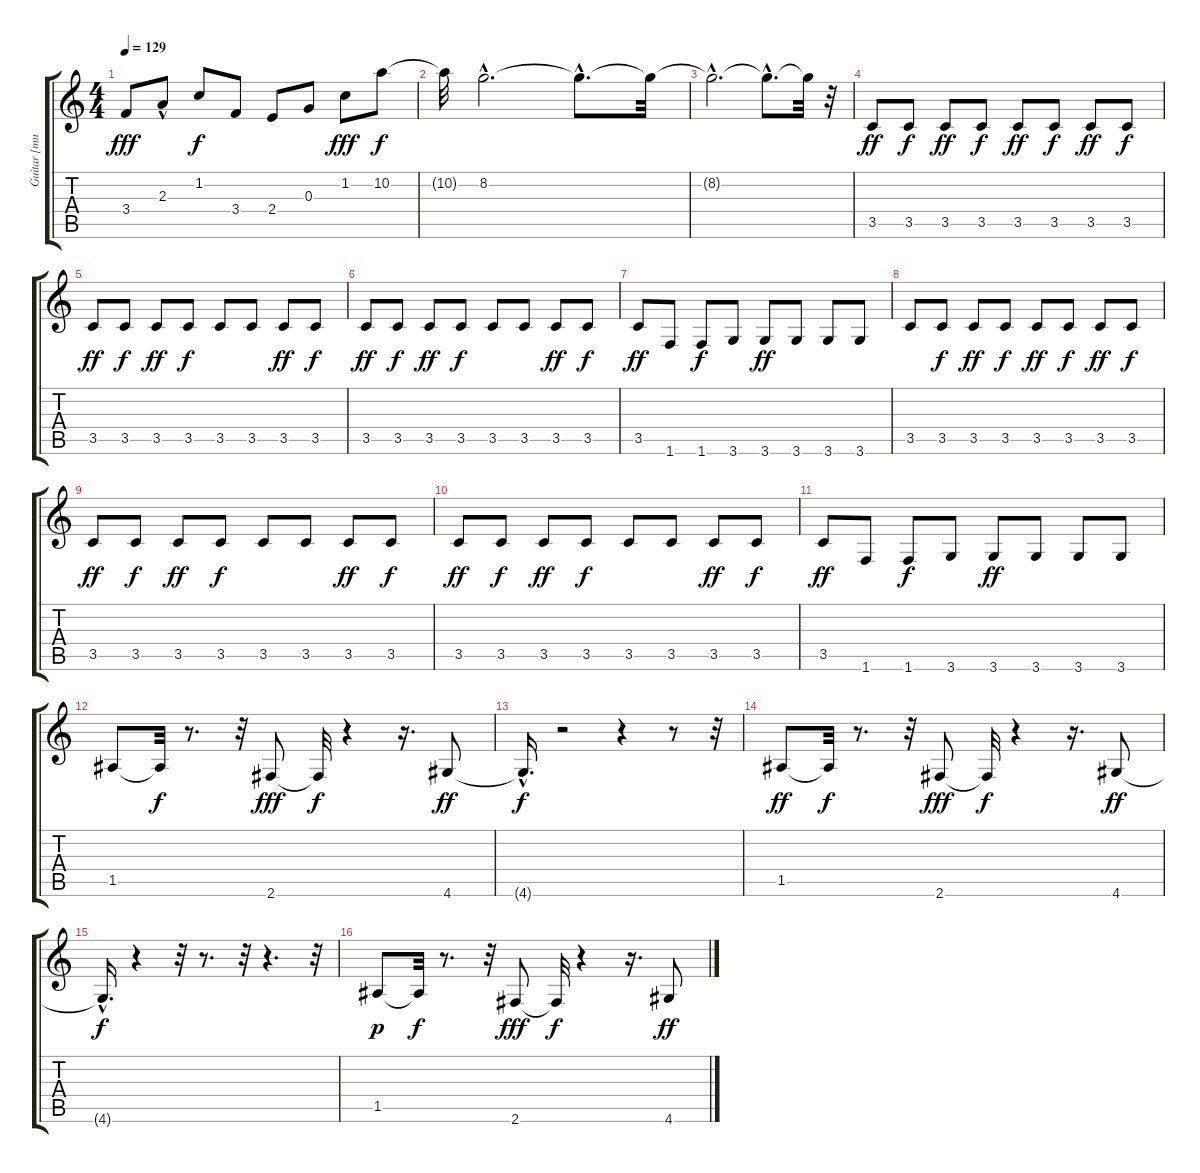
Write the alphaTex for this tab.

\track ("Guitar [muted]" "Guitar [mu") {instrument overdrivenguitar}
\staff {score tabs}
\tuning (E4 B3 G3 D3 A2 E2) {hide}
\ts (4 4)
\tempo 129
\clef g2
\ks c
3.4.8{dy fff} 2.3{hac}.8 1.2.8{dy f} 3.4.8 2.4.8 0.3.8 1.2.8{dy fff} 10.2.8{dy f} |
10.2{t}.32 8.2{hac}.2{d} 8.2{hac t}.8{d} 8.2{t}.32 |
8.2{hac t}.2{d} 8.2{hac t}.8{d} 8.2{t}.32 r.32 |
3.5.8{dy ff} 3.5.8{dy f} 3.5.8{dy ff} 3.5.8{dy f} 3.5.8{dy ff} 3.5.8{dy f} 3.5.8{dy ff} 3.5.8{dy f} |
3.5.8{dy ff} 3.5.8{dy f} 3.5.8{dy ff} 3.5.8{dy f} 3.5.8 3.5.8 3.5.8{dy ff} 3.5.8{dy f} |
3.5.8{dy ff} 3.5.8{dy f} 3.5.8{dy ff} 3.5.8{dy f} 3.5.8 3.5.8 3.5.8{dy ff} 3.5.8{dy f} |
3.5.8{dy ff} 1.6.8 1.6.8{dy f} 3.6.8 3.6.8{dy ff} 3.6.8 3.6.8 3.6.8 |
3.5.8 3.5.8{dy f} 3.5.8{dy ff} 3.5.8{dy f} 3.5.8{dy ff} 3.5.8{dy f} 3.5.8{dy ff} 3.5.8{dy f} |
3.5.8{dy ff} 3.5.8{dy f} 3.5.8{dy ff} 3.5.8{dy f} 3.5.8 3.5.8 3.5.8{dy ff} 3.5.8{dy f} |
3.5.8{dy ff} 3.5.8{dy f} 3.5.8{dy ff} 3.5.8{dy f} 3.5.8 3.5.8 3.5.8{dy ff} 3.5.8{dy f} |
3.5.8{dy ff} 1.6.8 1.6.8{dy f} 3.6.8 3.6.8{dy ff} 3.6.8 3.6.8 3.6.8 |
1.5.8{volume 12} 1.5{t}.32{dy f} r.8{d} r.32 2.6.8{dy fff} 2.6{t}.32{dy f} r.4 r.16{d} 4.6.8{dy ff} |
4.6{hac t}.16{d dy f} r.2 r.4 r.8 r.32 |
1.5.8{dy ff} 1.5{t}.32{dy f} r.8{d} r.32 2.6.8{dy fff} 2.6{t}.32{dy f} r.4 r.16{d} 4.6.8{dy ff} |
4.6{hac t}.16{d dy f} r.4 r.32 r.8{d} r.32 r.4{d} r.32 |
1.5.8{dy p} 1.5{t}.32{dy f} r.8{d} r.32 2.6.8{dy fff} 2.6{t}.32{dy f} r.4 r.16{d} 4.6.8{dy ff}
